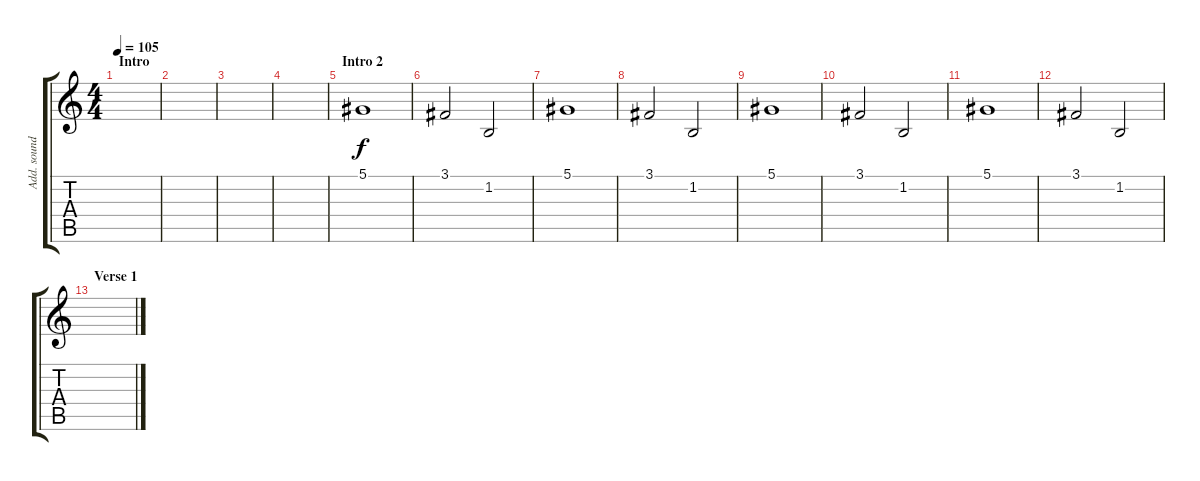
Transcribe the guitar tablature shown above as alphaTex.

\track ("Add. sounds" "Add. sound") {instrument synthstrings1}
\staff {score tabs}
\tuning (Eb4 Bb3 Gb3 Db3 Ab2 Db2) {hide}
\ts (4 4)
\section ("" "Intro")
\tempo 105
\clef g2
\ks c
|
|
|
|
\section ("" "Intro 2")
5.1.1 |
3.1.2 1.2.2 |
5.1.1 |
3.1.2 1.2.2 |
5.1.1 |
3.1.2 1.2.2 |
5.1.1 |
3.1.2 1.2.2 |
\section ("" "Verse 1")
